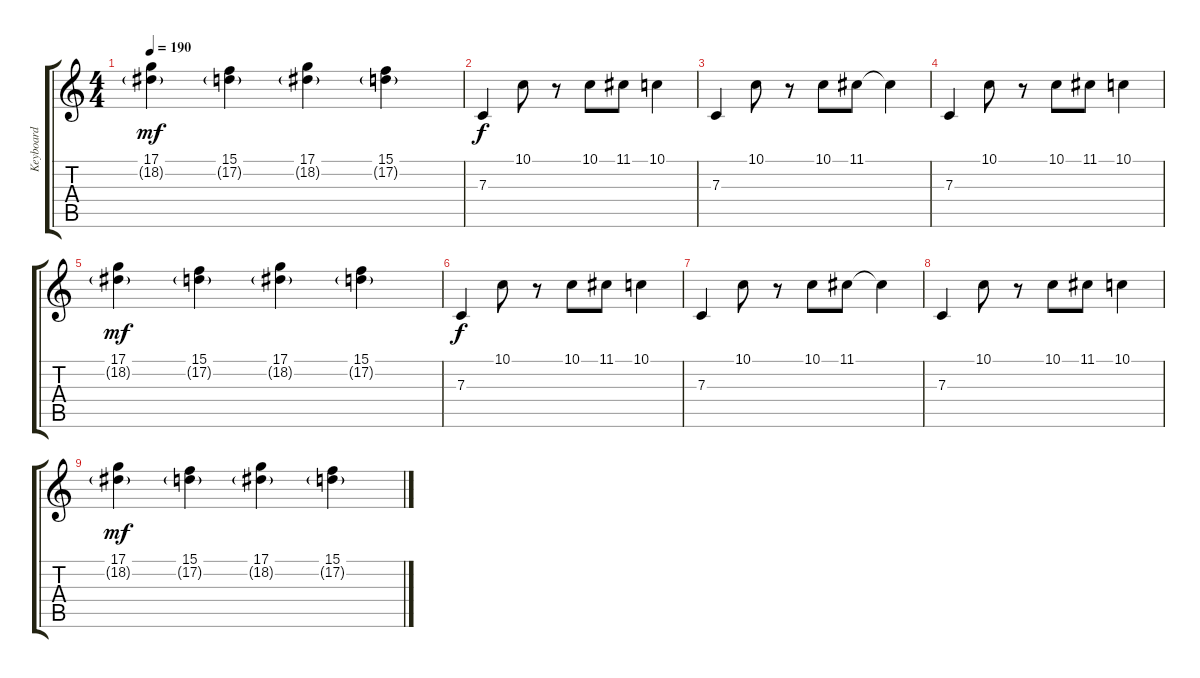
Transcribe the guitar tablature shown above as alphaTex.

\track ("Keyboard" "Keyboard") {instrument stringensemble1}
\staff {score tabs}
\tuning (D4 A3 F3 C3 G2 C2) {hide}
\ts (4 4)
\tempo 190
\clef g2
\ks c
(17.1 18.2{g}).4{dy mf} (15.1 17.2{g}).4 (17.1 18.2{g}).4 (15.1 17.2{g}).4 |
7.3.4{dy f} 10.1.8 r.8 10.1.8 11.1.8 10.1.4 |
7.3.4 10.1.8 r.8 10.1.8 11.1.8 11.1{t}.4 |
7.3.4 10.1.8 r.8 10.1.8 11.1.8 10.1.4 |
(17.1 18.2{g}).4{dy mf} (15.1 17.2{g}).4 (17.1 18.2{g}).4 (15.1 17.2{g}).4 |
7.3.4{dy f} 10.1.8 r.8 10.1.8 11.1.8 10.1.4 |
7.3.4 10.1.8 r.8 10.1.8 11.1.8 11.1{t}.4 |
7.3.4 10.1.8 r.8 10.1.8 11.1.8 10.1.4 |
(17.1 18.2{g}).4{dy mf} (15.1 17.2{g}).4 (17.1 18.2{g}).4 (15.1 17.2{g}).4
